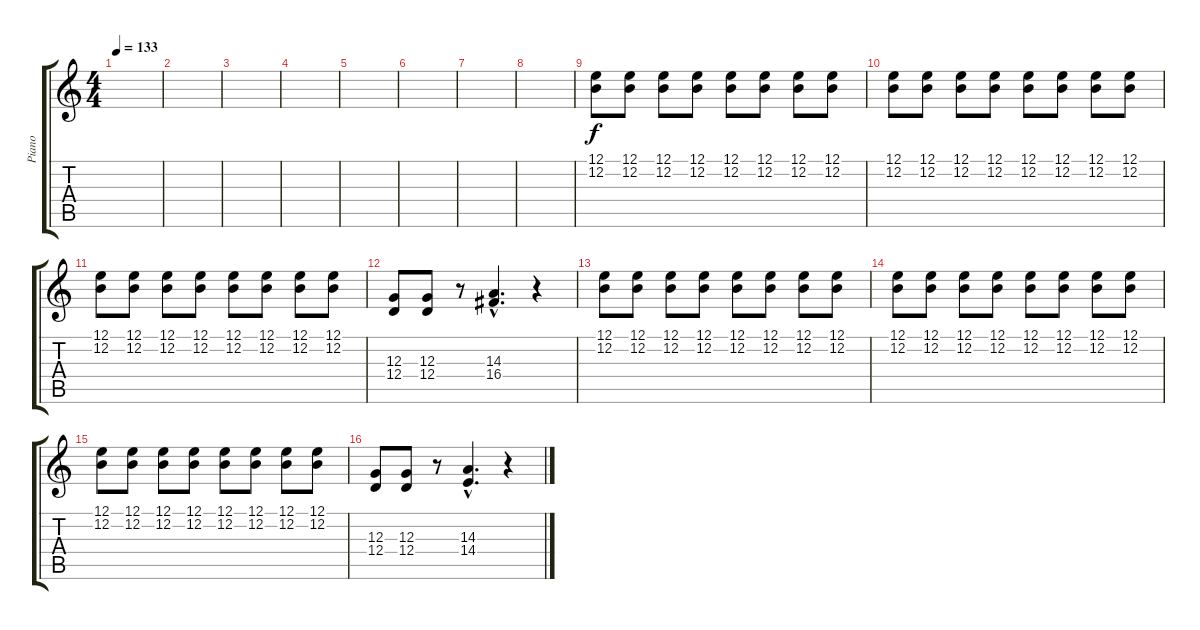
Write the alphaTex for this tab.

\track ("Piano" "Piano") {instrument acousticgrandpiano}
\staff {score tabs}
\tuning (E4 B3 G3 D3 A2 E2) {hide}
\ts (4 4)
\tempo 133
\clef g2
\ks c
|
|
|
|
|
|
|
|
(12.1 12.2).8 (12.1 12.2).8 (12.1 12.2).8 (12.1 12.2).8 (12.1 12.2).8 (12.1 12.2).8 (12.1 12.2).8 (12.1 12.2).8 |
(12.1 12.2).8 (12.1 12.2).8 (12.1 12.2).8 (12.1 12.2).8 (12.1 12.2).8 (12.1 12.2).8 (12.1 12.2).8 (12.1 12.2).8 |
(12.1 12.2).8 (12.1 12.2).8 (12.1 12.2).8 (12.1 12.2).8 (12.1 12.2).8 (12.1 12.2).8 (12.1 12.2).8 (12.1 12.2).8 |
(12.3 12.4).8 (12.3 12.4).8 r.8 (14.3{hac} 16.4{hac}).4{d} r.4 |
(12.1 12.2).8 (12.1 12.2).8 (12.1 12.2).8 (12.1 12.2).8 (12.1 12.2).8 (12.1 12.2).8 (12.1 12.2).8 (12.1 12.2).8 |
(12.1 12.2).8 (12.1 12.2).8 (12.1 12.2).8 (12.1 12.2).8 (12.1 12.2).8 (12.1 12.2).8 (12.1 12.2).8 (12.1 12.2).8 |
(12.1 12.2).8 (12.1 12.2).8 (12.1 12.2).8 (12.1 12.2).8 (12.1 12.2).8 (12.1 12.2).8 (12.1 12.2).8 (12.1 12.2).8 |
(12.3 12.4).8 (12.3 12.4).8 r.8 (14.3{hac} 14.4{hac}).4{d} r.4
